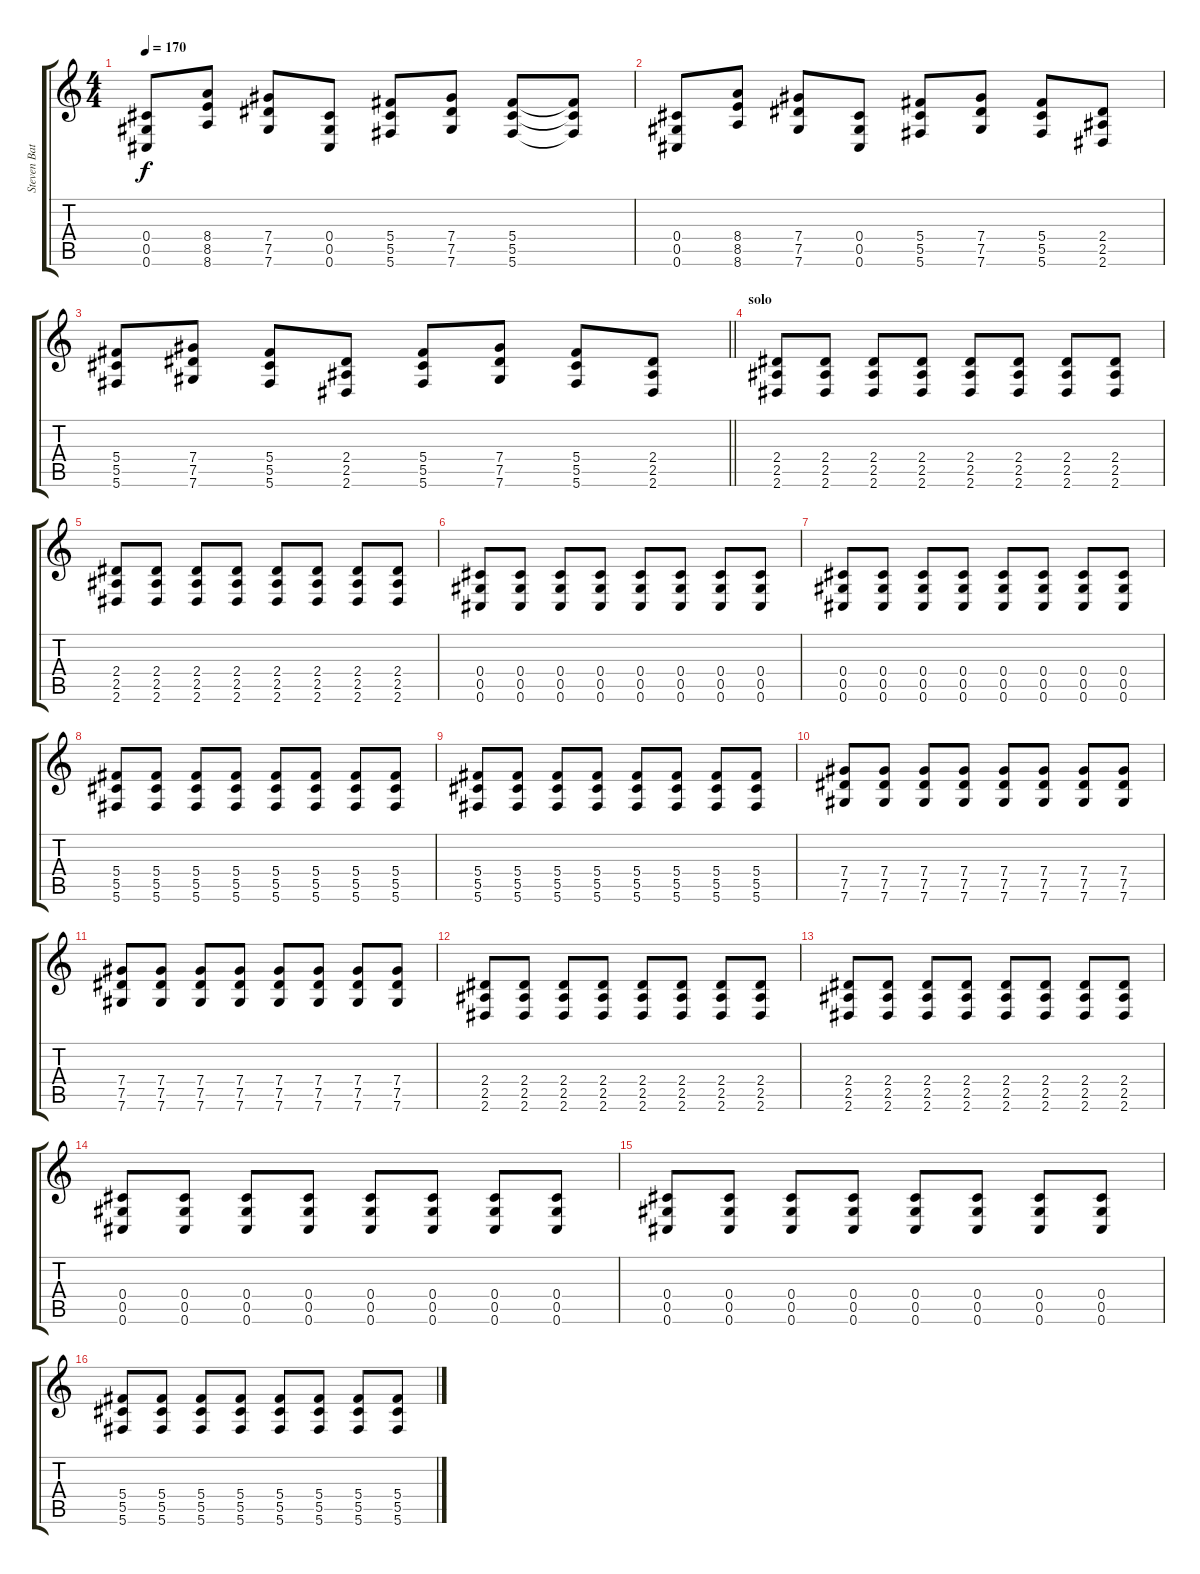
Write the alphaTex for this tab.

\track ("Steven Battelle (Rythm)" "Steven Bat") {instrument distortionguitar}
\staff {score tabs}
\tuning (Eb4 Bb3 Gb3 Db3 Ab2 Db2) {hide}
\ts (4 4)
\tempo 170
\clef g2
\ks c
(0.4 0.5 0.6).8{dy f} (8.4 8.5 8.6).8 (7.4 7.5 7.6).8 (0.4 0.5 0.6).8 (5.4 5.5 5.6).8 (7.4 7.5 7.6).8 (5.4 5.5 5.6).8 (5.4{t} 5.5{t} 5.6{t}).8 |
(0.4 0.5 0.6).8 (8.4 8.5 8.6).8 (7.4 7.5 7.6).8 (0.4 0.5 0.6).8 (5.4 5.5 5.6).8 (7.4 7.5 7.6).8 (5.4 5.5 5.6).8 (2.4 2.5 2.6).8 |
\barLineRight lightlight
(5.4 5.5 5.6).8 (7.4 7.5 7.6).8 (5.4 5.5 5.6).8 (2.4 2.5 2.6).8 (5.4 5.5 5.6).8 (7.4 7.5 7.6).8 (5.4 5.5 5.6).8 (2.4 2.5 2.6).8 |
\section ("" "solo")
(2.4 2.5 2.6).8 (2.4 2.5 2.6).8 (2.4 2.5 2.6).8 (2.4 2.5 2.6).8 (2.4 2.5 2.6).8 (2.4 2.5 2.6).8 (2.4 2.5 2.6).8 (2.4 2.5 2.6).8 |
(2.4 2.5 2.6).8 (2.4 2.5 2.6).8 (2.4 2.5 2.6).8 (2.4 2.5 2.6).8 (2.4 2.5 2.6).8 (2.4 2.5 2.6).8 (2.4 2.5 2.6).8 (2.4 2.5 2.6).8 |
(0.4 0.5 0.6).8 (0.4 0.5 0.6).8 (0.4 0.5 0.6).8 (0.4 0.5 0.6).8 (0.4 0.5 0.6).8 (0.4 0.5 0.6).8 (0.4 0.5 0.6).8 (0.4 0.5 0.6).8 |
(0.4 0.5 0.6).8 (0.4 0.5 0.6).8 (0.4 0.5 0.6).8 (0.4 0.5 0.6).8 (0.4 0.5 0.6).8 (0.4 0.5 0.6).8 (0.4 0.5 0.6).8 (0.4 0.5 0.6).8 |
(5.4 5.5 5.6).8 (5.4 5.5 5.6).8 (5.4 5.5 5.6).8 (5.4 5.5 5.6).8 (5.4 5.5 5.6).8 (5.4 5.5 5.6).8 (5.4 5.5 5.6).8 (5.4 5.5 5.6).8 |
(5.4 5.5 5.6).8 (5.4 5.5 5.6).8 (5.4 5.5 5.6).8 (5.4 5.5 5.6).8 (5.4 5.5 5.6).8 (5.4 5.5 5.6).8 (5.4 5.5 5.6).8 (5.4 5.5 5.6).8 |
(7.4 7.5 7.6).8 (7.4 7.5 7.6).8 (7.4 7.5 7.6).8 (7.4 7.5 7.6).8 (7.4 7.5 7.6).8 (7.4 7.5 7.6).8 (7.4 7.5 7.6).8 (7.4 7.5 7.6).8 |
(7.4 7.5 7.6).8 (7.4 7.5 7.6).8 (7.4 7.5 7.6).8 (7.4 7.5 7.6).8 (7.4 7.5 7.6).8 (7.4 7.5 7.6).8 (7.4 7.5 7.6).8 (7.4 7.5 7.6).8 |
(2.4 2.5 2.6).8 (2.4 2.5 2.6).8 (2.4 2.5 2.6).8 (2.4 2.5 2.6).8 (2.4 2.5 2.6).8 (2.4 2.5 2.6).8 (2.4 2.5 2.6).8 (2.4 2.5 2.6).8 |
(2.4 2.5 2.6).8 (2.4 2.5 2.6).8 (2.4 2.5 2.6).8 (2.4 2.5 2.6).8 (2.4 2.5 2.6).8 (2.4 2.5 2.6).8 (2.4 2.5 2.6).8 (2.4 2.5 2.6).8 |
(0.4 0.5 0.6).8 (0.4 0.5 0.6).8 (0.4 0.5 0.6).8 (0.4 0.5 0.6).8 (0.4 0.5 0.6).8 (0.4 0.5 0.6).8 (0.4 0.5 0.6).8 (0.4 0.5 0.6).8 |
(0.4 0.5 0.6).8 (0.4 0.5 0.6).8 (0.4 0.5 0.6).8 (0.4 0.5 0.6).8 (0.4 0.5 0.6).8 (0.4 0.5 0.6).8 (0.4 0.5 0.6).8 (0.4 0.5 0.6).8 |
(5.4 5.5 5.6).8 (5.4 5.5 5.6).8 (5.4 5.5 5.6).8 (5.4 5.5 5.6).8 (5.4 5.5 5.6).8 (5.4 5.5 5.6).8 (5.4 5.5 5.6).8 (5.4 5.5 5.6).8
